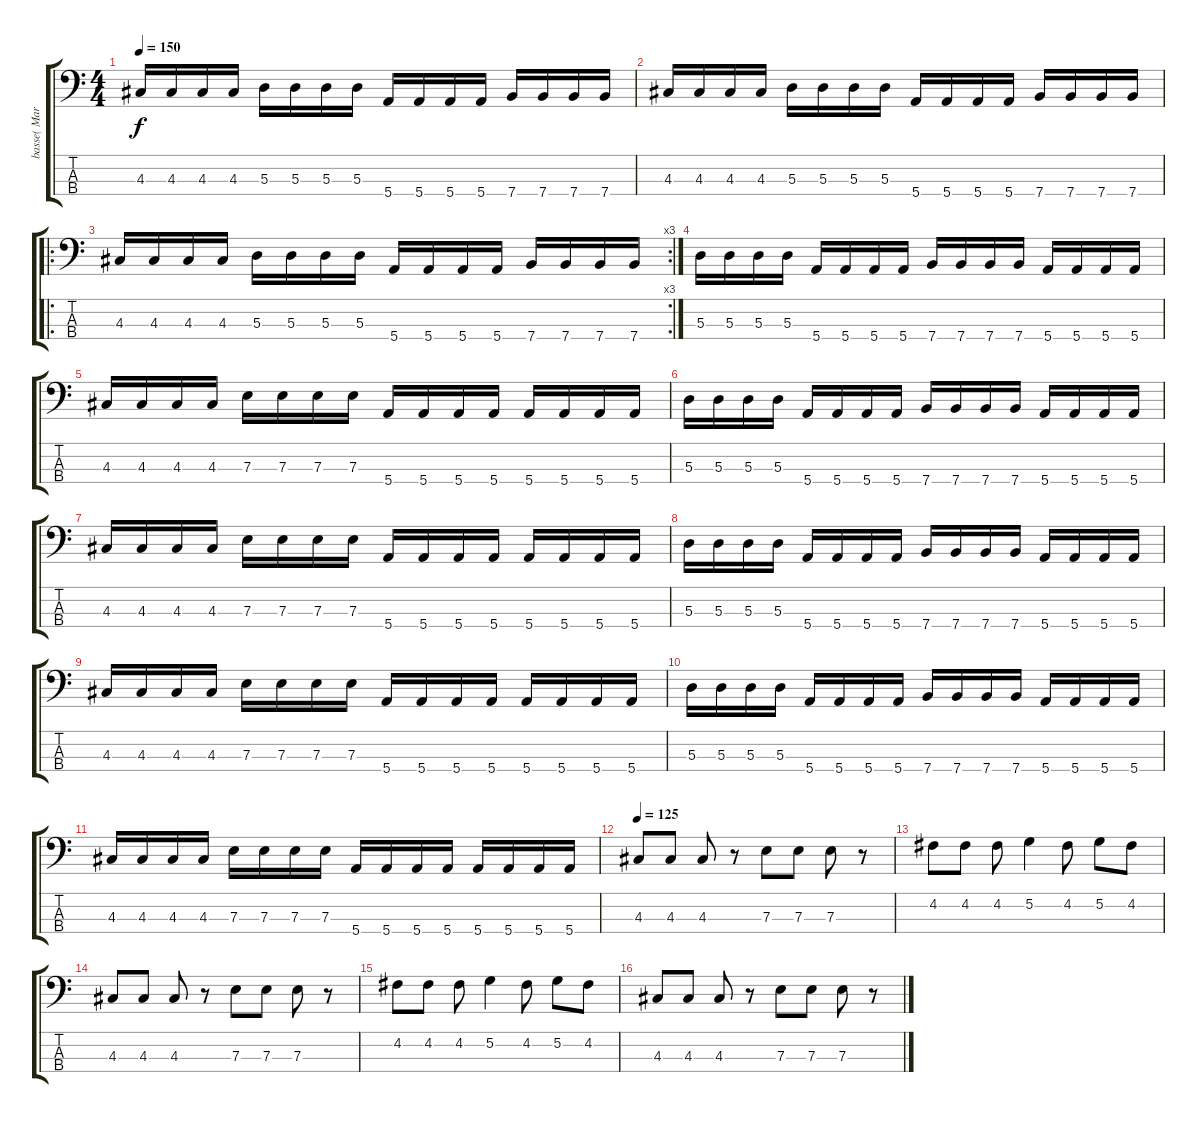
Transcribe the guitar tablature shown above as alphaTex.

\track ("basse( Mark )" "basse( Mar") {instrument electricbasspick}
\staff {score tabs}
\tuning (G2 D2 A1 E1) {hide}
\ts (4 4)
\tempo 150
\clef f4
\ks c
4.3.16{dy f} 4.3.16 4.3.16 4.3.16 5.3.16 5.3.16 5.3.16 5.3.16 5.4.16 5.4.16 5.4.16 5.4.16 7.4.16 7.4.16 7.4.16 7.4.16 |
4.3.16 4.3.16 4.3.16 4.3.16 5.3.16 5.3.16 5.3.16 5.3.16 5.4.16 5.4.16 5.4.16 5.4.16 7.4.16 7.4.16 7.4.16 7.4.16 |
\ro
\rc 3
4.3.16 4.3.16 4.3.16 4.3.16 5.3.16 5.3.16 5.3.16 5.3.16 5.4.16 5.4.16 5.4.16 5.4.16 7.4.16 7.4.16 7.4.16 7.4.16 |
5.3.16 5.3.16 5.3.16 5.3.16 5.4.16 5.4.16 5.4.16 5.4.16 7.4.16 7.4.16 7.4.16 7.4.16 5.4.16 5.4.16 5.4.16 5.4.16 |
4.3.16 4.3.16 4.3.16 4.3.16 7.3.16 7.3.16 7.3.16 7.3.16 5.4.16 5.4.16 5.4.16 5.4.16 5.4.16 5.4.16 5.4.16 5.4.16 |
5.3.16 5.3.16 5.3.16 5.3.16 5.4.16 5.4.16 5.4.16 5.4.16 7.4.16 7.4.16 7.4.16 7.4.16 5.4.16 5.4.16 5.4.16 5.4.16 |
4.3.16 4.3.16 4.3.16 4.3.16 7.3.16 7.3.16 7.3.16 7.3.16 5.4.16 5.4.16 5.4.16 5.4.16 5.4.16 5.4.16 5.4.16 5.4.16 |
5.3.16 5.3.16 5.3.16 5.3.16 5.4.16 5.4.16 5.4.16 5.4.16 7.4.16 7.4.16 7.4.16 7.4.16 5.4.16 5.4.16 5.4.16 5.4.16 |
4.3.16 4.3.16 4.3.16 4.3.16 7.3.16 7.3.16 7.3.16 7.3.16 5.4.16 5.4.16 5.4.16 5.4.16 5.4.16 5.4.16 5.4.16 5.4.16 |
5.3.16 5.3.16 5.3.16 5.3.16 5.4.16 5.4.16 5.4.16 5.4.16 7.4.16 7.4.16 7.4.16 7.4.16 5.4.16 5.4.16 5.4.16 5.4.16 |
4.3.16 4.3.16 4.3.16 4.3.16 7.3.16 7.3.16 7.3.16 7.3.16 5.4.16 5.4.16 5.4.16 5.4.16 5.4.16 5.4.16 5.4.16 5.4.16 |
\tempo 125
4.3.8 4.3.8 4.3.8 r.8 7.3.8 7.3.8 7.3.8 r.8 |
4.2.8 4.2.8 4.2.8 5.2.4 4.2.8 5.2.8 4.2.8 |
4.3.8 4.3.8 4.3.8 r.8 7.3.8 7.3.8 7.3.8 r.8 |
4.2.8 4.2.8 4.2.8 5.2.4 4.2.8 5.2.8 4.2.8 |
4.3.8 4.3.8 4.3.8 r.8 7.3.8 7.3.8 7.3.8 r.8
